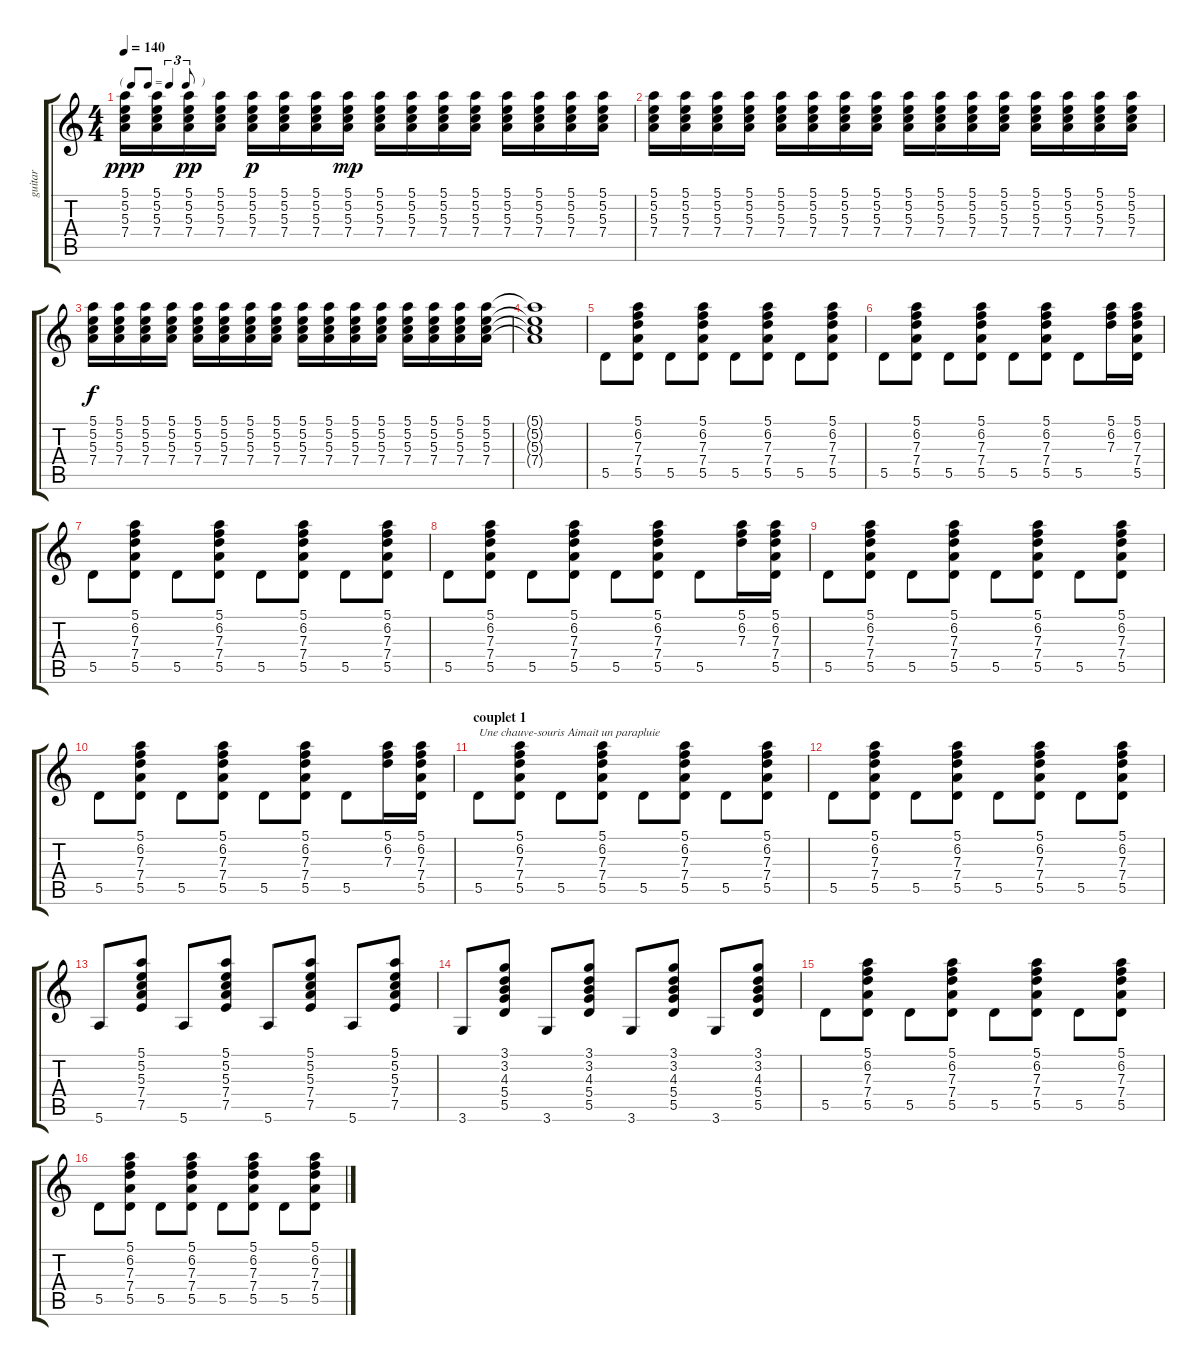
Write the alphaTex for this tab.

\track ("guitar" "guitar") {instrument acousticguitarnylon}
\staff {score tabs}
\tuning (E4 B3 G3 D3 A2 E2) {hide}
\ts (4 4)
\tf triplet8th
\tempo 140
\clef g2
\ks c
(5.1 5.2 5.3 7.4).16{dy ppp instrument acousticguitarnylon} (5.1 5.2 5.3 7.4).16 (5.1 5.2 5.3 7.4).16{dy pp} (5.1 5.2 5.3 7.4).16 (5.1 5.2 5.3 7.4).16{dy p} (5.1 5.2 5.3 7.4).16 (5.1 5.2 5.3 7.4).16 (5.1 5.2 5.3 7.4).16{dy mp} (5.1 5.2 5.3 7.4).16 (5.1 5.2 5.3 7.4).16 (5.1 5.2 5.3 7.4).16 (5.1 5.2 5.3 7.4).16 (5.1 5.2 5.3 7.4).16 (5.1 5.2 5.3 7.4).16 (5.1 5.2 5.3 7.4).16 (5.1 5.2 5.3 7.4).16 |
(5.1 5.2 5.3 7.4).16 (5.1 5.2 5.3 7.4).16 (5.1 5.2 5.3 7.4).16 (5.1 5.2 5.3 7.4).16 (5.1 5.2 5.3 7.4).16 (5.1 5.2 5.3 7.4).16 (5.1 5.2 5.3 7.4).16 (5.1 5.2 5.3 7.4).16 (5.1 5.2 5.3 7.4).16 (5.1 5.2 5.3 7.4).16 (5.1 5.2 5.3 7.4).16 (5.1 5.2 5.3 7.4).16 (5.1 5.2 5.3 7.4).16 (5.1 5.2 5.3 7.4).16 (5.1 5.2 5.3 7.4).16 (5.1 5.2 5.3 7.4).16 |
(5.1 5.2 5.3 7.4).16{dy f} (5.1 5.2 5.3 7.4).16 (5.1 5.2 5.3 7.4).16 (5.1 5.2 5.3 7.4).16 (5.1 5.2 5.3 7.4).16 (5.1 5.2 5.3 7.4).16 (5.1 5.2 5.3 7.4).16 (5.1 5.2 5.3 7.4).16 (5.1 5.2 5.3 7.4).16 (5.1 5.2 5.3 7.4).16 (5.1 5.2 5.3 7.4).16 (5.1 5.2 5.3 7.4).16 (5.1 5.2 5.3 7.4).16 (5.1 5.2 5.3 7.4).16 (5.1 5.2 5.3 7.4).16 (5.1 5.2 5.3 7.4).16 |
(5.1{t} 5.2{t} 5.3{t} 7.4{t}).1 |
5.5.8 (5.1 6.2 7.3 7.4 5.5).8 5.5.8 (5.1 6.2 7.3 7.4 5.5).8 5.5.8 (5.1 6.2 7.3 7.4 5.5).8 5.5.8 (5.1 6.2 7.3 7.4 5.5).8 |
5.5.8 (5.1 6.2 7.3 7.4 5.5).8 5.5.8 (5.1 6.2 7.3 7.4 5.5).8 5.5.8 (5.1 6.2 7.3 7.4 5.5).8 5.5.8 (5.1 6.2 7.3).16 (5.1 6.2 7.3 7.4 5.5).16 |
5.5.8 (5.1 6.2 7.3 7.4 5.5).8 5.5.8 (5.1 6.2 7.3 7.4 5.5).8 5.5.8 (5.1 6.2 7.3 7.4 5.5).8 5.5.8 (5.1 6.2 7.3 7.4 5.5).8 |
5.5.8 (5.1 6.2 7.3 7.4 5.5).8 5.5.8 (5.1 6.2 7.3 7.4 5.5).8 5.5.8 (5.1 6.2 7.3 7.4 5.5).8 5.5.8 (5.1 6.2 7.3).16 (5.1 6.2 7.3 7.4 5.5).16 |
5.5.8 (5.1 6.2 7.3 7.4 5.5).8 5.5.8 (5.1 6.2 7.3 7.4 5.5).8 5.5.8 (5.1 6.2 7.3 7.4 5.5).8 5.5.8 (5.1 6.2 7.3 7.4 5.5).8 |
5.5.8 (5.1 6.2 7.3 7.4 5.5).8 5.5.8 (5.1 6.2 7.3 7.4 5.5).8 5.5.8 (5.1 6.2 7.3 7.4 5.5).8 5.5.8 (5.1 6.2 7.3).16 (5.1 6.2 7.3 7.4 5.5).16 |
\section ("" "couplet 1")
5.5.8{txt "Une chauve-souris Aimait un parapluie"} (5.1 6.2 7.3 7.4 5.5).8 5.5.8 (5.1 6.2 7.3 7.4 5.5).8 5.5.8 (5.1 6.2 7.3 7.4 5.5).8 5.5.8 (5.1 6.2 7.3 7.4 5.5).8 |
5.5.8 (5.1 6.2 7.3 7.4 5.5).8 5.5.8 (5.1 6.2 7.3 7.4 5.5).8 5.5.8 (5.1 6.2 7.3 7.4 5.5).8 5.5.8 (5.1 6.2 7.3 7.4 5.5).8 |
5.6.8 (5.1 5.2 5.3 7.4 7.5).8 5.6.8 (5.1 5.2 5.3 7.4 7.5).8 5.6.8 (5.1 5.2 5.3 7.4 7.5).8 5.6.8 (5.1 5.2 5.3 7.4 7.5).8 |
3.6.8 (3.1 3.2 4.3 5.4 5.5).8 3.6.8 (3.1 3.2 4.3 5.4 5.5).8 3.6.8 (3.1 3.2 4.3 5.4 5.5).8 3.6.8 (3.1 3.2 4.3 5.4 5.5).8 |
5.5.8 (5.1 6.2 7.3 7.4 5.5).8 5.5.8 (5.1 6.2 7.3 7.4 5.5).8 5.5.8 (5.1 6.2 7.3 7.4 5.5).8 5.5.8 (5.1 6.2 7.3 7.4 5.5).8 |
5.5.8 (5.1 6.2 7.3 7.4 5.5).8 5.5.8 (5.1 6.2 7.3 7.4 5.5).8 5.5.8 (5.1 6.2 7.3 7.4 5.5).8 5.5.8 (5.1 6.2 7.3 7.4 5.5).8
